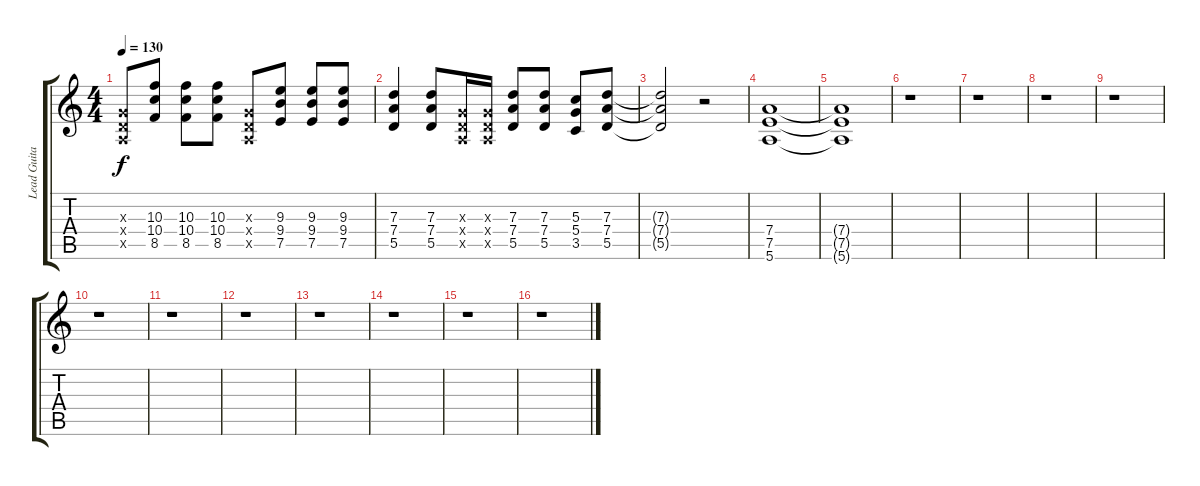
\track ("Lead Guitar" "Lead Guita") {instrument distortionguitar}
\staff {score tabs}
\tuning (E4 B3 G3 D3 A2 E2) {hide}
\ts (4 4)
\tempo 130
\clef g2
\ks c
(0.3{x} 0.4{x} 0.5{x}).8{dy f} (10.3 10.4 8.5).8 (10.3 10.4 8.5).8 (10.3 10.4 8.5).8 (0.3{x} 0.4{x} 0.5{x}).8 (9.3 9.4 7.5).8 (9.3 9.4 7.5).8 (9.3 9.4 7.5).8 |
(7.3 7.4 5.5).4 (7.3 7.4 5.5).8 (0.3{x} 0.4{x} 0.5{x}).16 (0.3{x} 0.4{x} 0.5{x}).16 (7.3 7.4 5.5).8 (7.3 7.4 5.5).8 (5.3 5.4 3.5).8 (7.3 7.4 5.5).8 |
(7.3{t} 7.4{t} 5.5{t}).2 r.2 |
(7.4 7.5 5.6).1 |
(7.4{t} 7.5{t} 5.6{t}).1 |
r.1 |
r.1 |
r.1 |
r.1 |
r.1 |
r.1 |
r.1 |
r.1 |
r.1 |
r.1 |
r.1
